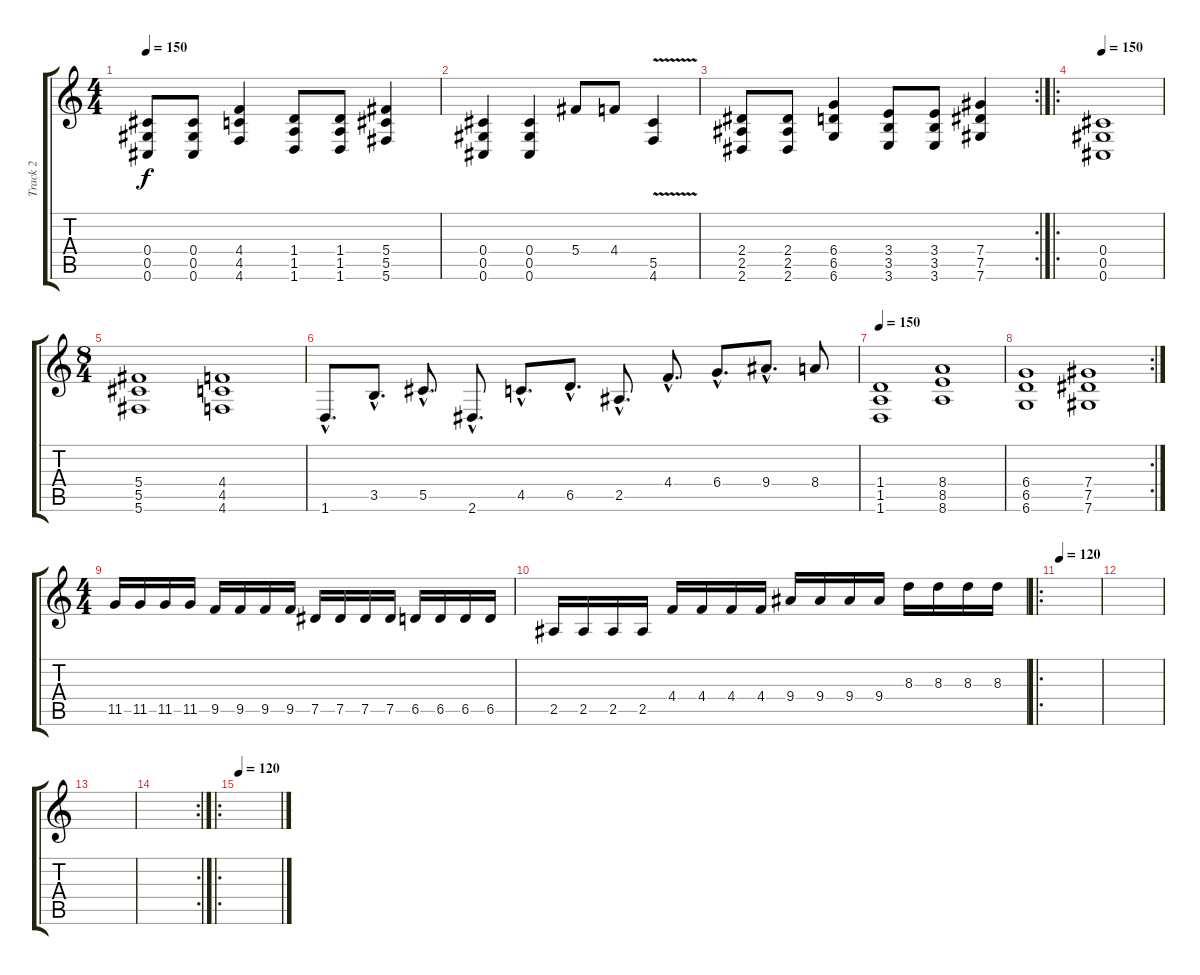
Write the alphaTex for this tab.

\track ("Track 2" "Track 2") {instrument distortionguitar}
\staff {score tabs}
\tuning (Eb4 Bb3 Gb3 Db3 Ab2 Db2) {hide}
\ts (4 4)
\tempo 150
\clef g2
\ks c
(0.4 0.5 0.6).8{dy f} (0.4 0.5 0.6).8 (4.4 4.5 4.6).4 (1.4 1.5 1.6).8 (1.4 1.5 1.6).8 (5.4 5.5 5.6).4 |
(0.4 0.5 0.6).4 (0.4 0.5 0.6).4 5.4.8 4.4.8 (5.5{v} 4.6).4 |
\rc 2
(2.4 2.5 2.6).8 (2.4 2.5 2.6).8 (6.4 6.5 6.6).4 (3.4 3.5 3.6).8 (3.4 3.5 3.6).8 (7.4 7.5 7.6).4 |
\ro
\tempo 150
(0.4 0.5 0.6).1 |
\ts (8 4)
(5.4 5.5 5.6).1 (4.4 4.5 4.6).1 |
1.6{hac}.8{d} 3.5{hac}.8{d} 5.5{hac}.8{d} 2.6{hac}.8{d} 4.5{hac}.8{d} 6.5{hac}.8{d} 2.5{hac}.8{d} 4.4{hac}.8{d} 6.4{hac}.8{d} 9.4{hac}.8{d} 8.4.8 |
\tempo 150
(1.4 1.5 1.6).1 (8.4 8.5 8.6).1 |
\rc 2
(6.4 6.5 6.6).1 (7.4 7.5 7.6).1 |
\ts (4 4)
11.5.16 11.5.16 11.5.16 11.5.16 9.5.16 9.5.16 9.5.16 9.5.16 7.5.16 7.5.16 7.5.16 7.5.16 6.5.16 6.5.16 6.5.16 6.5.16 |
2.5.16 2.5.16 2.5.16 2.5.16 4.4.16 4.4.16 4.4.16 4.4.16 9.4.16 9.4.16 9.4.16 9.4.16 8.3.16 8.3.16 8.3.16 8.3.16 |
\ro
\tempo 120
|
|
|
\rc 2
|
\ro
\tempo 120
